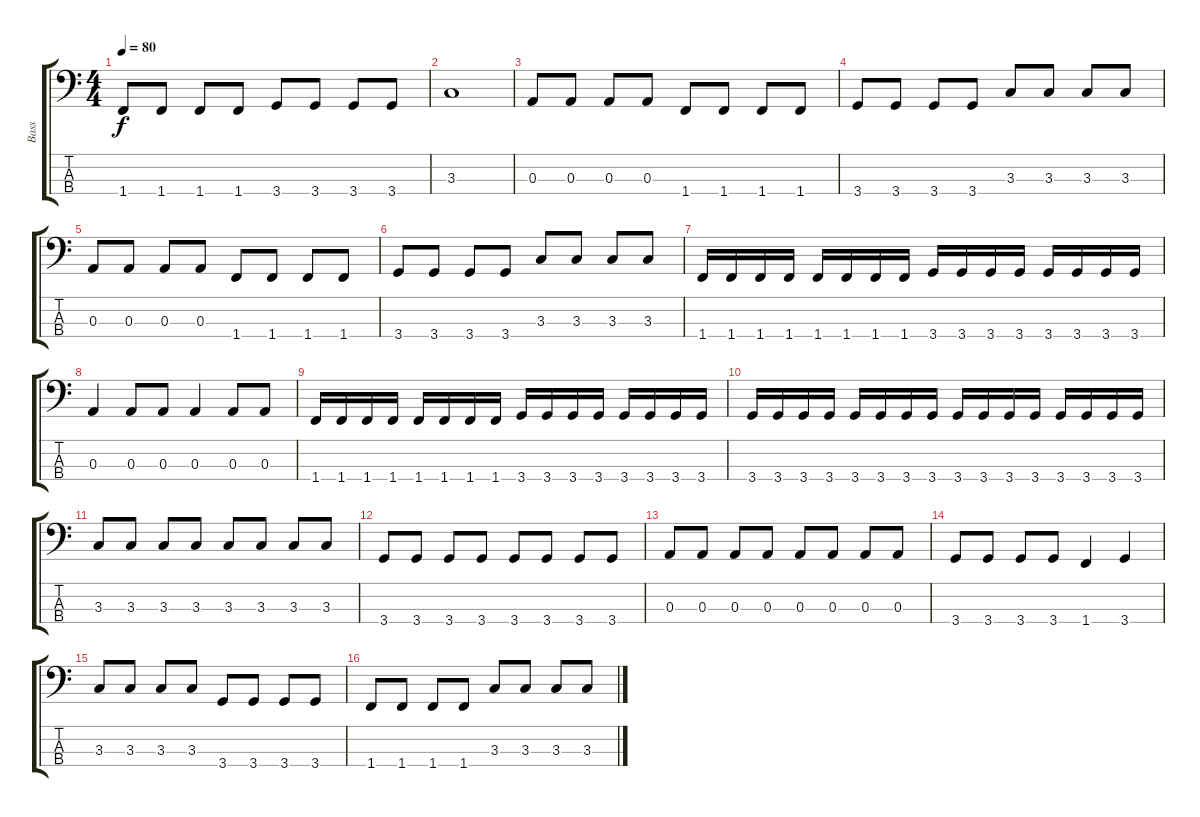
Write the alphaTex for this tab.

\track ("Bass" "Bass") {instrument electricbassfinger}
\staff {score tabs}
\tuning (G2 D2 A1 E1) {hide}
\ts (4 4)
\tempo 80
\clef f4
\ks c
1.4.8{dy f} 1.4.8 1.4.8 1.4.8 3.4.8 3.4.8 3.4.8 3.4.8 |
3.3.1 |
0.3.8 0.3.8 0.3.8 0.3.8 1.4.8 1.4.8 1.4.8 1.4.8 |
3.4.8 3.4.8 3.4.8 3.4.8 3.3.8 3.3.8 3.3.8 3.3.8 |
0.3.8 0.3.8 0.3.8 0.3.8 1.4.8 1.4.8 1.4.8 1.4.8 |
3.4.8 3.4.8 3.4.8 3.4.8 3.3.8 3.3.8 3.3.8 3.3.8 |
1.4.16 1.4.16 1.4.16 1.4.16 1.4.16 1.4.16 1.4.16 1.4.16 3.4.16 3.4.16 3.4.16 3.4.16 3.4.16 3.4.16 3.4.16 3.4.16 |
0.3.4 0.3.8 0.3.8 0.3.4 0.3.8 0.3.8 |
1.4.16 1.4.16 1.4.16 1.4.16 1.4.16 1.4.16 1.4.16 1.4.16 3.4.16 3.4.16 3.4.16 3.4.16 3.4.16 3.4.16 3.4.16 3.4.16 |
3.4.16 3.4.16 3.4.16 3.4.16 3.4.16 3.4.16 3.4.16 3.4.16 3.4.16 3.4.16 3.4.16 3.4.16 3.4.16 3.4.16 3.4.16 3.4.16 |
3.3.8 3.3.8 3.3.8 3.3.8 3.3.8 3.3.8 3.3.8 3.3.8 |
3.4.8 3.4.8 3.4.8 3.4.8 3.4.8 3.4.8 3.4.8 3.4.8 |
0.3.8 0.3.8 0.3.8 0.3.8 0.3.8 0.3.8 0.3.8 0.3.8 |
3.4.8 3.4.8 3.4.8 3.4.8 1.4.4 3.4.4 |
3.3.8 3.3.8 3.3.8 3.3.8 3.4.8 3.4.8 3.4.8 3.4.8 |
1.4.8 1.4.8 1.4.8 1.4.8 3.3.8 3.3.8 3.3.8 3.3.8
